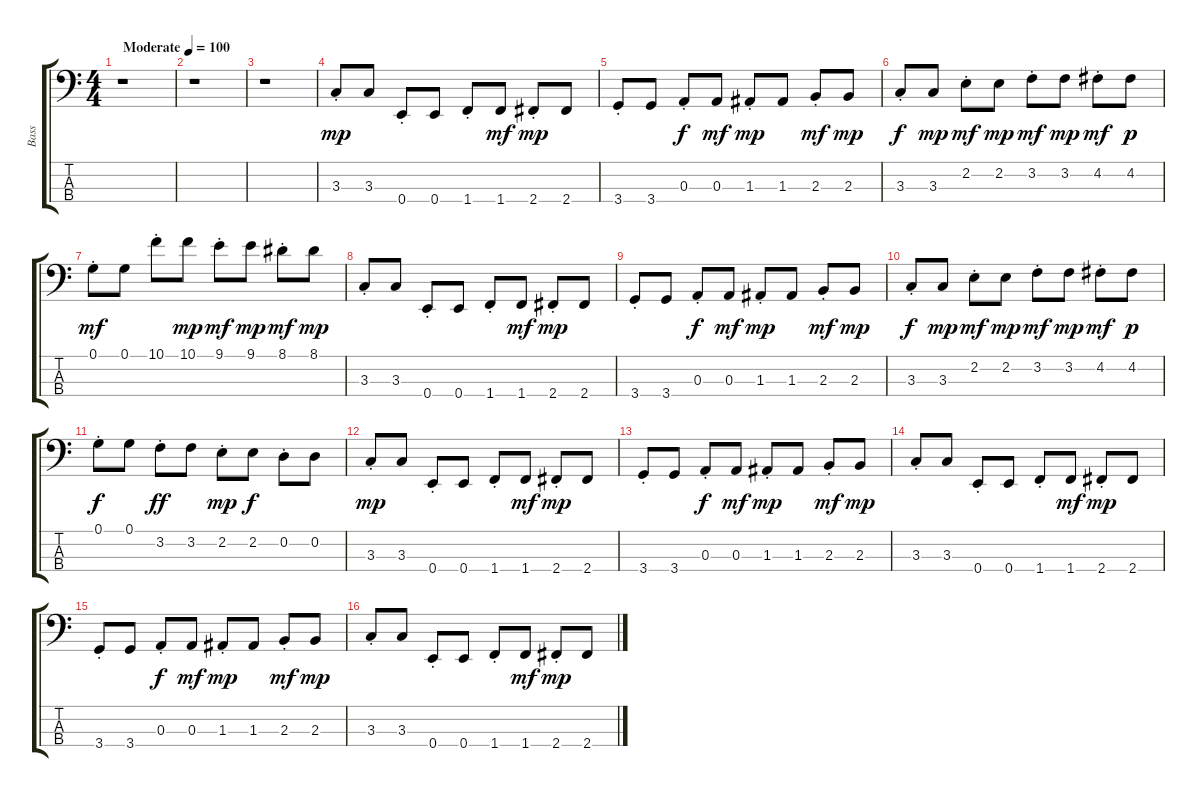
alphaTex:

\track ("Bass" "Bass") {instrument electricbasspick}
\staff {score tabs}
\tuning (G2 D2 A1 E1) {hide}
\ts (4 4)
\tempo (100 "Moderate")
\clef f4
\ks c
r.1{dy mp instrument electricbasspick} |
r.1 |
r.1 |
3.3{st}.8 3.3.8 0.4{st}.8 0.4.8 1.4{st}.8 1.4.8{dy mf} 2.4{st}.8{dy mp} 2.4.8 |
3.4{st}.8 3.4.8 0.3{st}.8{dy f} 0.3.8{dy mf} 1.3{st}.8{dy mp} 1.3.8 2.3{st}.8{dy mf} 2.3.8{dy mp} |
3.3{st}.8{dy f} 3.3.8{dy mp} 2.2{st}.8{dy mf} 2.2.8{dy mp} 3.2{st}.8{dy mf} 3.2.8{dy mp} 4.2{st}.8{dy mf} 4.2.8{dy p} |
0.1{st}.8{dy mf} 0.1.8 10.1{st}.8 10.1.8{dy mp} 9.1{st}.8{dy mf} 9.1.8{dy mp} 8.1{st}.8{dy mf} 8.1.8{dy mp} |
3.3{st}.8 3.3.8 0.4{st}.8 0.4.8 1.4{st}.8 1.4.8{dy mf} 2.4{st}.8{dy mp} 2.4.8 |
3.4{st}.8 3.4.8 0.3{st}.8{dy f} 0.3.8{dy mf} 1.3{st}.8{dy mp} 1.3.8 2.3{st}.8{dy mf} 2.3.8{dy mp} |
3.3{st}.8{dy f} 3.3.8{dy mp} 2.2{st}.8{dy mf} 2.2.8{dy mp} 3.2{st}.8{dy mf} 3.2.8{dy mp} 4.2{st}.8{dy mf} 4.2.8{dy p} |
0.1{st}.8{dy f} 0.1.8 3.2{st}.8{dy ff} 3.2.8 2.2{st}.8{dy mp} 2.2.8{dy f} 0.2{st}.8 0.2.8 |
3.3{st}.8{dy mp} 3.3.8 0.4{st}.8 0.4.8 1.4{st}.8 1.4.8{dy mf} 2.4{st}.8{dy mp} 2.4.8 |
3.4{st}.8 3.4.8 0.3{st}.8{dy f} 0.3.8{dy mf} 1.3{st}.8{dy mp} 1.3.8 2.3{st}.8{dy mf} 2.3.8{dy mp} |
3.3{st}.8 3.3.8 0.4{st}.8 0.4.8 1.4{st}.8 1.4.8{dy mf} 2.4{st}.8{dy mp} 2.4.8 |
3.4{st}.8 3.4.8 0.3{st}.8{dy f} 0.3.8{dy mf} 1.3{st}.8{dy mp} 1.3.8 2.3{st}.8{dy mf} 2.3.8{dy mp} |
3.3{st}.8 3.3.8 0.4{st}.8 0.4.8 1.4{st}.8 1.4.8{dy mf} 2.4{st}.8{dy mp} 2.4.8
